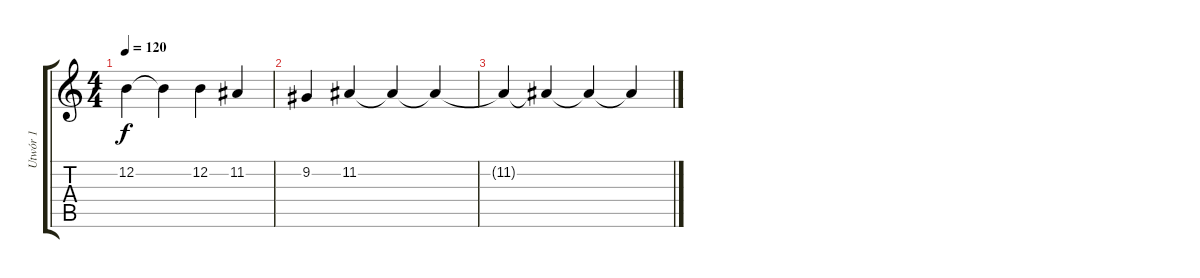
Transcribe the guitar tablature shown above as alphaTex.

\track ("Utwór 1" "Utwór 1") {instrument pad8sweep}
\staff {score tabs}
\tuning (E4 B3 G3 D3 A2 E2) {hide}
\ts (4 4)
\tempo 120
\clef g2
\ks c
12.2{t}.4{dy f} 12.2{t}.4 12.2.4 11.2.4 |
9.2.4 11.2.4 11.2{t}.4 11.2{t}.4 |
11.2{t}.4 11.2{t}.4 11.2{t}.4 11.2{t}.4
